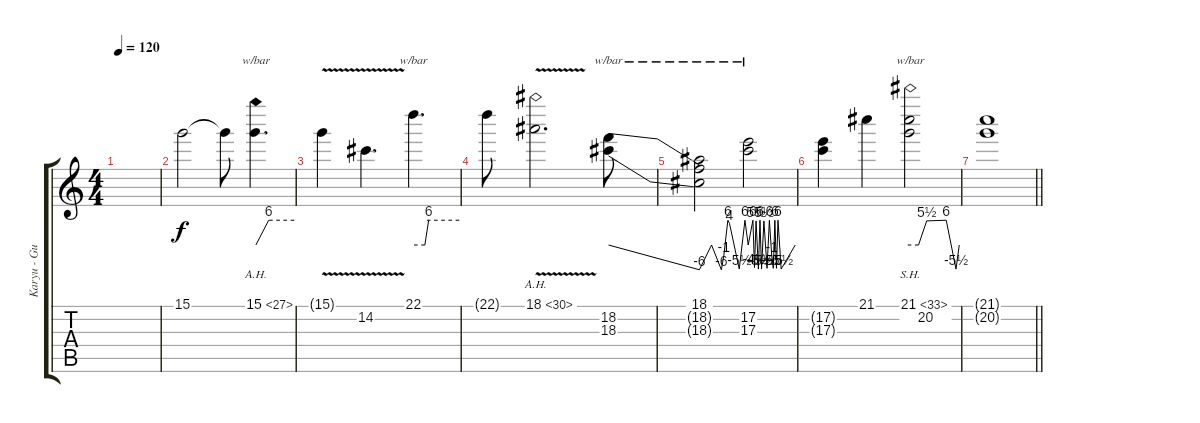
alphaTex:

\track ("Karyu - Guitar 3" "Karyu - Gu") {instrument distortionguitar}
\staff {score tabs}
\tuning (E4 B3 G3 D3 A2 E2) {hide}
\ts (4 4)
\tempo 120
\clef g2
\ks c
|
15.1.2 15.1{t}.8 15.1{ah 12}.4{d tbe (custom default 0 0 20 24 60 24)} |
15.1{v t}.4 14.2{v}.4{d} 22.1.4{d tbe (custom default 0 0 15 0 20 24 60 24)} |
22.1{t}.8 18.1{ah 12 v}.2{d} (18.2 18.3).8{tbe (dive default 0 0 60 -24)} |
(18.1 18.2{t} 18.3{t}).2{tbe (custom default 0 -24 15 0 27 -24 30 -4 35 24 37 16 49 -22 56 24 60 0)} (17.2 17.3).2{tbe (custom default 0 0 6 24 8 -18 10 22 13 -22 15 24 17 -22 20 22 24 -20 27 24 30 -4 32 -20 34 24 36 -20 38 24 42 -22 60 0)} |
(17.2{t} 17.3{t}).4 21.1.4 (21.1{sh 12} 20.2).2{tbe (custom default 0 0 10 0 20 22 44 24 56 -22 60 0)} |
\barLineRight lightlight
(21.1{t} 20.2{t}).1
